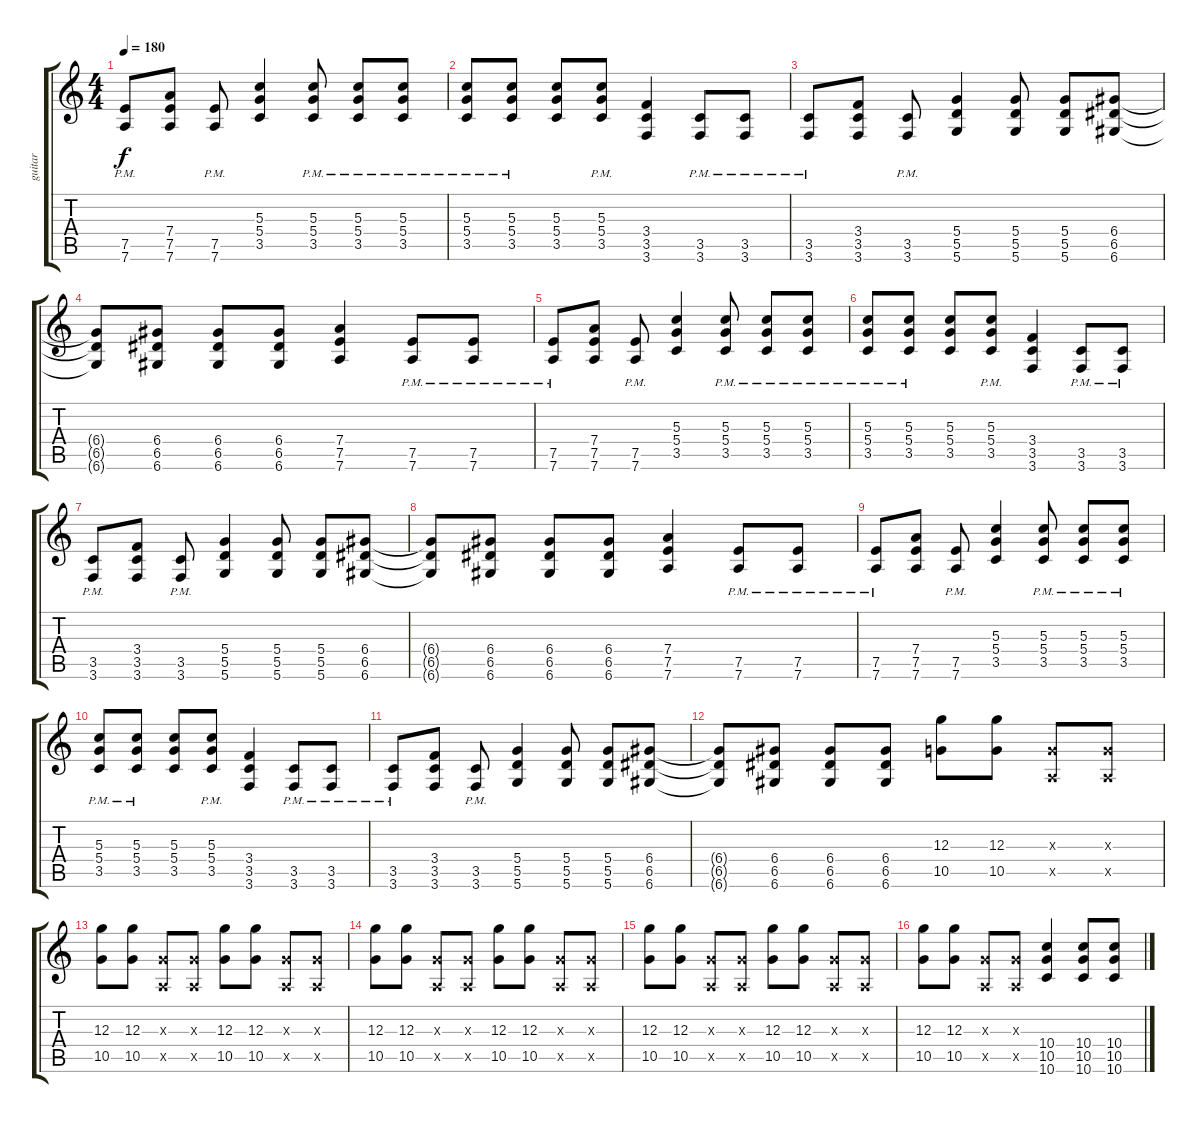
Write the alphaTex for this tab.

\track ("guitar" "guitar") {instrument overdrivenguitar}
\staff {score tabs}
\tuning (E4 B3 G3 D3 A2 D2) {hide}
\ts (4 4)
\tempo 180
\clef g2
\ks c
(7.5{pm} 7.6{pm}).8{dy f} (7.4 7.5 7.6).8 (7.5{pm} 7.6{pm}).8 (5.3 5.4 3.5).4 (5.3{pm} 5.4{pm} 3.5{pm}).8 (5.3{pm} 5.4{pm} 3.5{pm}).8 (5.3{pm} 5.4{pm} 3.5{pm}).8 |
(5.3{pm} 5.4{pm} 3.5{pm}).8 (5.3{pm} 5.4{pm} 3.5{pm}).8 (5.3 5.4 3.5).8 (5.3{pm} 5.4{pm} 3.5{pm}).8 (3.4 3.5 3.6).4 (3.5{pm} 3.6{pm}).8 (3.5{pm} 3.6{pm}).8 |
(3.5{pm} 3.6{pm}).8 (3.4 3.5 3.6).8 (3.5{pm} 3.6{pm}).8 (5.4 5.5 5.6).4 (5.4 5.5 5.6).8 (5.4 5.5 5.6).8 (6.4 6.5 6.6).8 |
(6.4{t} 6.5{t} 6.6{t}).8 (6.4 6.5 6.6).8 (6.4 6.5 6.6).8 (6.4 6.5 6.6).8 (7.4 7.5 7.6).4 (7.5{pm} 7.6{pm}).8 (7.5{pm} 7.6{pm}).8 |
(7.5{pm} 7.6{pm}).8 (7.4 7.5 7.6).8 (7.5{pm} 7.6{pm}).8 (5.3 5.4 3.5).4 (5.3{pm} 5.4{pm} 3.5{pm}).8 (5.3{pm} 5.4{pm} 3.5{pm}).8 (5.3{pm} 5.4{pm} 3.5{pm}).8 |
(5.3{pm} 5.4{pm} 3.5{pm}).8 (5.3{pm} 5.4{pm} 3.5{pm}).8 (5.3 5.4 3.5).8 (5.3{pm} 5.4{pm} 3.5{pm}).8 (3.4 3.5 3.6).4 (3.5{pm} 3.6{pm}).8 (3.5{pm} 3.6{pm}).8 |
(3.5{pm} 3.6{pm}).8 (3.4 3.5 3.6).8 (3.5{pm} 3.6{pm}).8 (5.4 5.5 5.6).4 (5.4 5.5 5.6).8 (5.4 5.5 5.6).8 (6.4 6.5 6.6).8 |
(6.4{t} 6.5{t} 6.6{t}).8 (6.4 6.5 6.6).8 (6.4 6.5 6.6).8 (6.4 6.5 6.6).8 (7.4 7.5 7.6).4 (7.5{pm} 7.6{pm}).8 (7.5{pm} 7.6{pm}).8 |
(7.5{pm} 7.6{pm}).8 (7.4 7.5 7.6).8 (7.5{pm} 7.6{pm}).8 (5.3 5.4 3.5).4 (5.3{pm} 5.4{pm} 3.5{pm}).8 (5.3{pm} 5.4{pm} 3.5{pm}).8 (5.3{pm} 5.4{pm} 3.5{pm}).8 |
(5.3{pm} 5.4{pm} 3.5{pm}).8 (5.3{pm} 5.4{pm} 3.5{pm}).8 (5.3 5.4 3.5).8 (5.3{pm} 5.4{pm} 3.5{pm}).8 (3.4 3.5 3.6).4 (3.5{pm} 3.6{pm}).8 (3.5{pm} 3.6{pm}).8 |
(3.5{pm} 3.6{pm}).8 (3.4 3.5 3.6).8 (3.5{pm} 3.6{pm}).8 (5.4 5.5 5.6).4 (5.4 5.5 5.6).8 (5.4 5.5 5.6).8 (6.4 6.5 6.6).8 |
(6.4{t} 6.5{t} 6.6{t}).8 (6.4 6.5 6.6).8 (6.4 6.5 6.6).8 (6.4 6.5 6.6).8 (12.3 10.5).8 (12.3 10.5).8 (0.3{x} 0.5{x}).8 (0.3{x} 0.5{x}).8 |
(12.3 10.5).8 (12.3 10.5).8 (0.3{x} 0.5{x}).8 (0.3{x} 0.5{x}).8 (12.3 10.5).8 (12.3 10.5).8 (0.3{x} 0.5{x}).8 (0.3{x} 0.5{x}).8 |
(12.3 10.5).8 (12.3 10.5).8 (0.3{x} 0.5{x}).8 (0.3{x} 0.5{x}).8 (12.3 10.5).8 (12.3 10.5).8 (0.3{x} 0.5{x}).8 (0.3{x} 0.5{x}).8 |
(12.3 10.5).8 (12.3 10.5).8 (0.3{x} 0.5{x}).8 (0.3{x} 0.5{x}).8 (12.3 10.5).8 (12.3 10.5).8 (0.3{x} 0.5{x}).8 (0.3{x} 0.5{x}).8 |
(12.3 10.5).8 (12.3 10.5).8 (0.3{x} 0.5{x}).8 (0.3{x} 0.5{x}).8 (10.4 10.5 10.6).4 (10.4 10.5 10.6).8 (10.4 10.5 10.6).8
